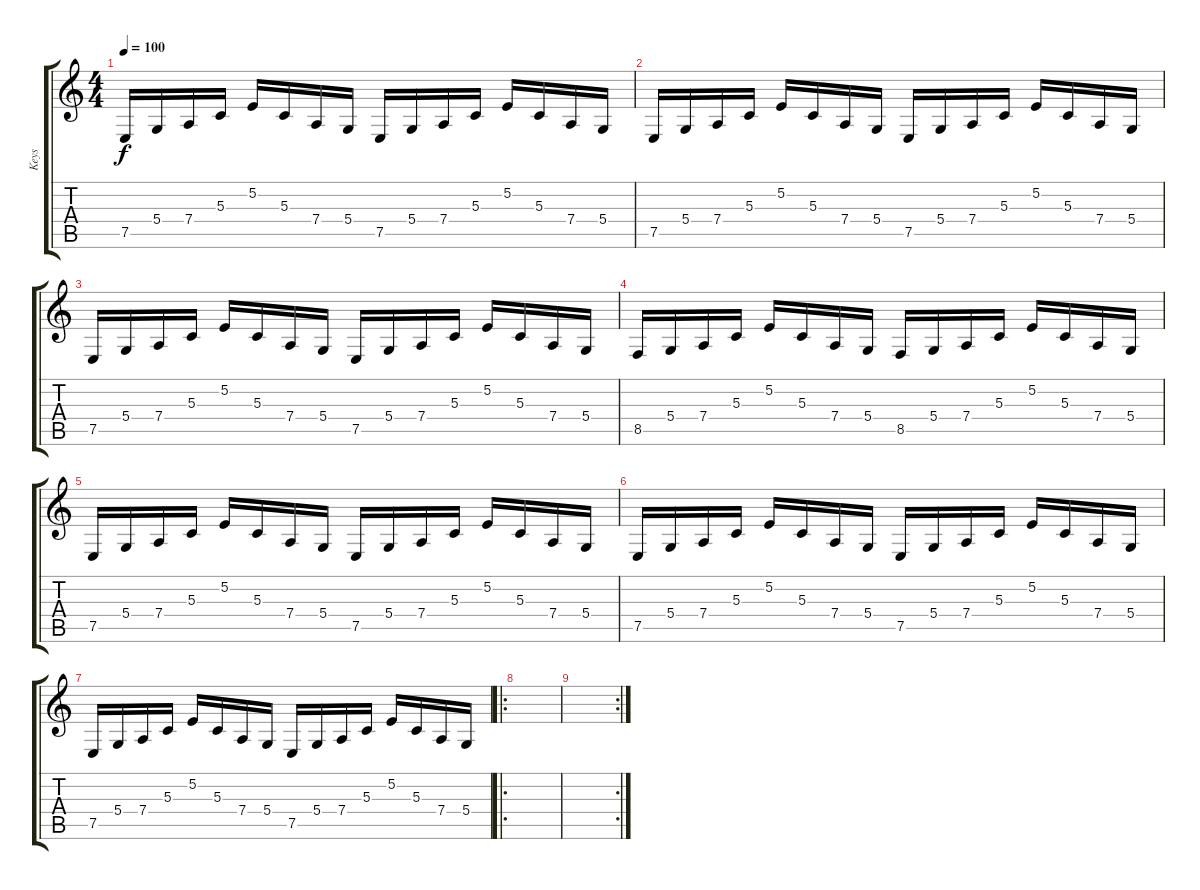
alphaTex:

\track ("Keys" "Keys") {instrument lead1square}
\staff {score tabs}
\tuning (E4 B3 G3 D3 A2 E2) {hide}
\ts (4 4)
\tempo 100
\clef g2
\ks c
7.5.16{dy f} 5.4.16 7.4.16 5.3.16 5.2.16 5.3.16 7.4.16 5.4.16 7.5.16 5.4.16 7.4.16 5.3.16 5.2.16 5.3.16 7.4.16 5.4.16 |
7.5.16 5.4.16 7.4.16 5.3.16 5.2.16 5.3.16 7.4.16 5.4.16 7.5.16 5.4.16 7.4.16 5.3.16 5.2.16 5.3.16 7.4.16 5.4.16 |
7.5.16 5.4.16 7.4.16 5.3.16 5.2.16 5.3.16 7.4.16 5.4.16 7.5.16 5.4.16 7.4.16 5.3.16 5.2.16 5.3.16 7.4.16 5.4.16 |
8.5.16 5.4.16 7.4.16 5.3.16 5.2.16 5.3.16 7.4.16 5.4.16 8.5.16 5.4.16 7.4.16 5.3.16 5.2.16 5.3.16 7.4.16 5.4.16 |
7.5.16 5.4.16 7.4.16 5.3.16 5.2.16 5.3.16 7.4.16 5.4.16 7.5.16 5.4.16 7.4.16 5.3.16 5.2.16 5.3.16 7.4.16 5.4.16 |
7.5.16 5.4.16 7.4.16 5.3.16 5.2.16 5.3.16 7.4.16 5.4.16 7.5.16 5.4.16 7.4.16 5.3.16 5.2.16 5.3.16 7.4.16 5.4.16 |
7.5.16 5.4.16 7.4.16 5.3.16 5.2.16 5.3.16 7.4.16 5.4.16 7.5.16 5.4.16 7.4.16 5.3.16 5.2.16 5.3.16 7.4.16 5.4.16 |
\ro
|
\rc 2
